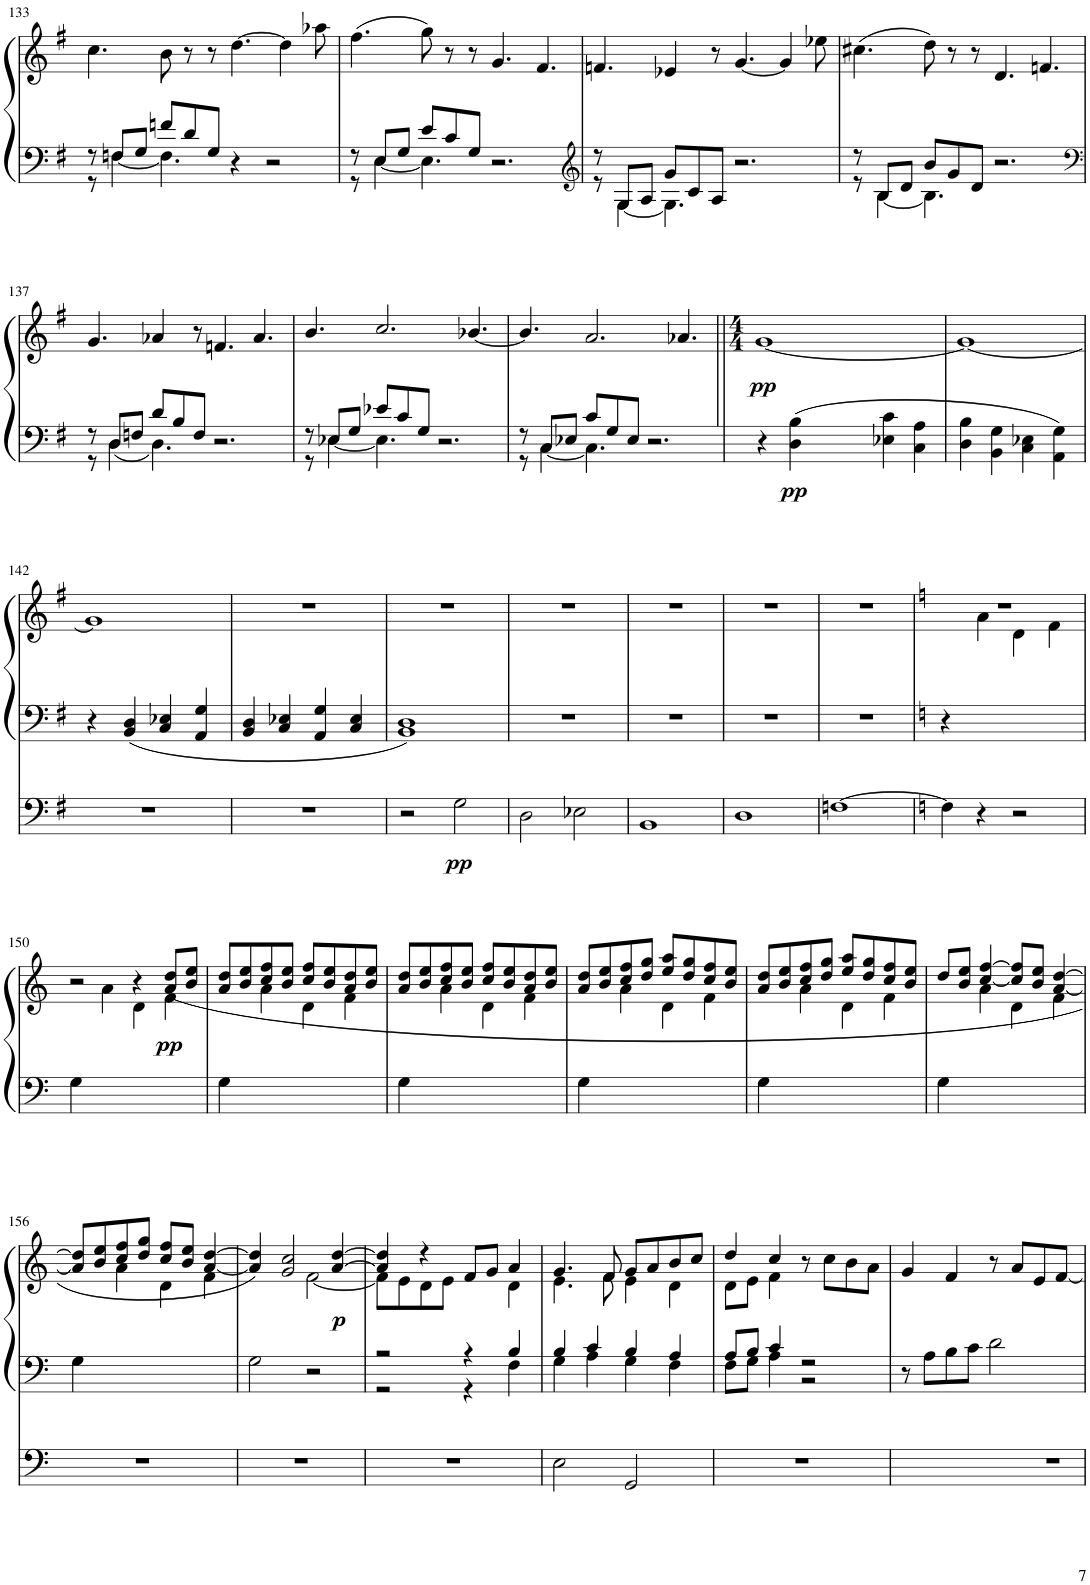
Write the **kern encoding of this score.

**kern	**dynam	**kern	**kern	**dynam
*part2	*part2	*part1	*part1	*part1
*staff3	*staff3	*staff2	*staff1	*staff1/2
*I"Pédales	*	*I"Claviers	*	*
!!LO:PB:g=z
*clefF4	*	*clefF4	*clefG2	*
*k[f#]	*	*k[f#]	*k[f#]	*
*M12/8	*	*M12/8	*M4/4	*
=133	=133	=133	=133	=133
*	*	*^	*	*
1.r	.	8r	8r	4.cc\	.
.	.	8Fn/L	[4F\	.	.
.	.	8G/J	.	.	.
.	.	8fn/L	4.F\]	8b\	.
.	.	8d/	.	8r	.
.	.	8G/J	.	8r	.
.	.	4r	2.ryy	[4dd\	.
.	.	2r	.	8ryy	.
.	.	.	.	4dd\]	.
.	.	.	.	8aa-X\	.
=134	=134	=134	=134	=134	=134
1.r	.	8r	8r	(4.ff#\	.
.	.	8E/L	[4E\	.	.
.	.	8G/J	.	.	.
.	.	8e/L	4.E\]	8dd\_	.
.	.	8c/	.	8gg\)	.
.	.	8G/J	.	8r	.
.	.	2.r	2.ryy	8r	.
.	.	.	.	[4g/	.
.	.	.	.	4.f#/	.
=135	=135	=135	=135	=135	=135
*	*	*clefG2	*	*	*
1.r	.	8r	8r	4.fn/	.
.	.	8G/L	[4G\	.	.
.	.	8A/J	.	.	.
.	.	8g/L	4.G\]	8g/]	.
.	.	8c/	.	4e-X/	.
.	.	8A/J	.	.	.
.	.	2.r	2.ryy	8r	.
.	.	.	.	[4g/	.
.	.	.	.	4g/]	.
.	.	.	.	8ee-X\	.
=136	=136	=136	=136	=136	=136
1.r	.	8r	8r	(4.cc#X\	.
.	.	8B/L	[4B\	.	.
.	.	8d/J	.	.	.
.	.	8b/L	4.B\]	8g/_	.
.	.	8g/	.	8dd\)	.
.	.	8d/J	.	8r	.
.	.	2.r	2.ryy	8r	.
.	.	.	.	[4d/	.
.	.	.	.	4.fn/	.
!!LO:LB:g=z
=137	=137	=137	=137	=137	=137
*	*	*clefF4	*	*	*
1.r	.	8r	8r	4.g/	.
.	.	8D/L	4D\	.	.
.	.	8Fn/J	.	.	.
.	.	8d/L	4.D\	8d/]	.
.	.	8B/	.	4a-X/	.
.	.	8F/J	.	.	.
.	.	2.r	2.ryy	8r	.
.	.	.	.	[4fn/	.
.	.	.	.	4.a-/	.
=138	=138	=138	=138	=138	=138
1.r	.	8r	8r	4.b/	.
.	.	8E-X/L	[4E-\	.	.
.	.	8G/J	.	.	.
.	.	8e-X/L	4.E-\]	8f/]	.
.	.	8c/	.	[8%5cc/	.
.	.	8G/J	.	.	.
.	.	2.r	2.ryy	.	.
.	.	.	.	[4.b-X/	.
=139	=139	=139	=139	=139	=139
1.r	.	8r	8r	4.b-/]	.
.	.	8C/L	[4C\	.	.
.	.	8E-X/J	.	.	.
.	.	8c/L	4.C\]	8cc/]	.
.	.	8G/	.	[8%5a/	.
.	.	8E-/J	.	.	.
.	.	2.r	2.ryy	.	.
.	.	.	.	4.a-X/	.
*	*	*v	*v	*	*
=140||	=140||	=140||	=140||	=140||
*M4/4	*	*	*M4/4	*
!	!	!	!	!LO:DY:b
1r	.	4r	[1g	pp
!	!	!	!	!LO:DY:b=2
.	.	4D\ 4B\	.	pp
.	.	4E-X\ 4c\	.	.
.	.	4C\ 4A\	.	.
8ryy	.	8ryy	8a/]	.
=141	=141	=141	=141	=141
1r	.	4D\ 4B\	1g_	.
.	.	4BB\ 4G\	.	.
.	.	4C\ 4E-X\	.	.
.	.	4AA\ 4G\	.	.
!!LO:LB:g=z
=142	=142	=142	=142	=142
1r	.	4r	1g]	.
.	.	4BB/ 4D/	.	.
.	.	4C/ 4E-X/	.	.
.	.	4AA/ 4G/	.	.
=143	=143	=143	=143	=143
1r	.	4BB/ 4D/	1r	.
.	.	4C/ 4E-X/	.	.
.	.	4AA/ 4G/	.	.
.	.	4C/ 4E-/	.	.
=144	=144	=144	=144	=144
2r	.	1BB 1D	1r	.
!	!LO:DY:b	!	!	!
2G\	pp	.	.	.
=145	=145	=145	=145	=145
2D\	.	1r	1r	.
2E-X\	.	.	.	.
=146	=146	=146	=146	=146
1BB	.	1r	1r	.
=147	=147	=147	=147	=147
1D	.	1r	1r	.
=148	=148	=148	=148	=148
[1Fn	.	1r	1r	.
=149	=149	=149	=149	=149
*k[]	*	*k[]	*k[]	*
*	*	*	*^	*
4F\]	.	4r	1r	4ryy	.
4r	.	2.ryy	.	4a\	.
2r	.	.	.	4d\	.
.	.	.	.	4f\	.
!!LO:LB:g=z	!!
=150	=150	=150	=150	=150	=150
1r	.	4G\	2r	4ryy	.
.	.	2.ryy	.	4a\	.
.	.	.	4r	4d\	.
!	!	!	!	!	!LO:DY:b
.	.	.	(8a/ 8dd/L	4f\	pp
.	.	.	8b/ 8ee/J	.	.
=151	=151	=151	=151	=151	=151
1r	.	4G\	8a/ 8dd/L	4ryy	.
.	.	.	8b/ 8ee/	.	.
.	.	2.ryy	8cc/ 8ff/	4a\	.
.	.	.	8b/ 8ee/J	.	.
.	.	.	8cc/ 8ff/L	4d\	.
.	.	.	8b/ 8ee/	.	.
.	.	.	8a/ 8dd/	4f\	.
.	.	.	8b/ 8ee/J	.	.
=152	=152	=152	=152	=152	=152
1r	.	4G\	8a/ 8dd/L	4ryy	.
.	.	.	8b/ 8ee/	.	.
.	.	2.ryy	8cc/ 8ff/	4a\	.
.	.	.	8b/ 8ee/J	.	.
.	.	.	8cc/ 8ff/L	4d\	.
.	.	.	8b/ 8ee/	.	.
.	.	.	8a/ 8dd/	4f\	.
.	.	.	8b/ 8ee/J	.	.
=153	=153	=153	=153	=153	=153
1r	.	4G\	8a/ 8dd/L	4ryy	.
.	.	.	8b/ 8ee/	.	.
.	.	2.ryy	8cc/ 8ff/	4a\	.
.	.	.	8dd/ 8gg/J	.	.
.	.	.	8ee/ 8aa/L	4d\	.
.	.	.	8dd/ 8gg/	.	.
.	.	.	8cc/ 8ff/	4f\	.
.	.	.	8b/ 8ee/J	.	.
=154	=154	=154	=154	=154	=154
1r	.	4G\	8a/ 8dd/L	4ryy	.
.	.	.	8b/ 8ee/	.	.
.	.	2.ryy	8cc/ 8ff/	4a\	.
.	.	.	8dd/ 8gg/J	.	.
.	.	.	8ee/ 8aa/L	4d\	.
.	.	.	8dd/ 8gg/	.	.
.	.	.	8cc/ 8ff/	4f\	.
.	.	.	8b/ 8ee/J	.	.
=155	=155	=155	=155	=155	=155
1r	.	4G\	8dd/L	4ryy	.
.	.	.	8b/ 8ee/J	.	.
.	.	2.ryy	[4cc/ [4ff/	4a\	.
.	.	.	8cc/] 8ff/]L	4d\	.
.	.	.	8b/ 8ee/J	.	.
.	.	.	[4a/ [4dd/	4f\	.
!!LO:LB:g=z	!!
=156	=156	=156	=156	=156	=156
1r	.	4G\	8a/] 8dd/]L	4ryy	.
.	.	.	8b/ 8ee/	.	.
.	.	2.ryy	8cc/ 8ff/	4a\	.
.	.	.	8dd/ 8gg/J	.	.
.	.	.	8cc/ 8ff/L	4d\	.
.	.	.	8b/ 8ee/J	.	.
.	.	.	[4a/ [4dd/	4f\	.
=157	=157	=157	=157	=157	=157
1r	.	2G\	4a/] 4dd/])	2ryy	.
.	.	.	2g/ 2cc/	.	.
.	.	2r	.	[2f\	.
!	!	!	!	!	!LO:DY:b
.	.	.	[4a/ [4dd/	.	p
=158	=158	=158	=158	=158	=158
*	*	*^	*	*	*
1r	.	2r	2r	4a/] 4dd/]	8f\L]	.
.	.	.	.	.	8e\	.
.	.	.	.	4r	8d\	.
.	.	.	.	.	8e\J	.
.	.	4r	4r	8f/L	4ryy	.
.	.	.	.	8g/J	.	.
.	.	4B/	4F\	4a/	4d\	.
=159	=159	=159	=159	=159	=159	=159
2E\	.	4B/	4G\	4.g/	4.e\	.
.	.	4c/	4A\	.	.	.
.	.	.	.	8f/	8f\	.
2GG/	.	4B/	4G\	8g/L	4e\	.
.	.	.	.	8a/	.	.
.	.	4A/	4F\	8b/	4d\	.
.	.	.	.	8cc/J	.	.
=160	=160	=160	=160	=160	=160	=160
1r	.	8A/L	8F\L	4dd/	8d\L	.
.	.	8B/J	8G\J	.	8e\J	.
.	.	4c/	4A\	4cc/	4f\	.
.	.	2r	2r	8r	2ryy	.
.	.	.	.	8cc\L	.	.
.	.	.	.	8b\	.	.
.	.	.	.	8a\J	.	.
*	*	*v	*v	*	*	*
*	*	*	*v	*v	*
=161	=161	=161	=161	=161
1r	.	8r	4g/	.
.	.	8A\L	.	.
.	.	8B\	4f/	.
.	.	8c\J	.	.
.	.	2d\	8r	.
.	.	.	8a/L	.
.	.	.	8e/	.
.	.	.	[8f/J	.
=	=	=	=	=
*-	*-	*-	*-	*-
